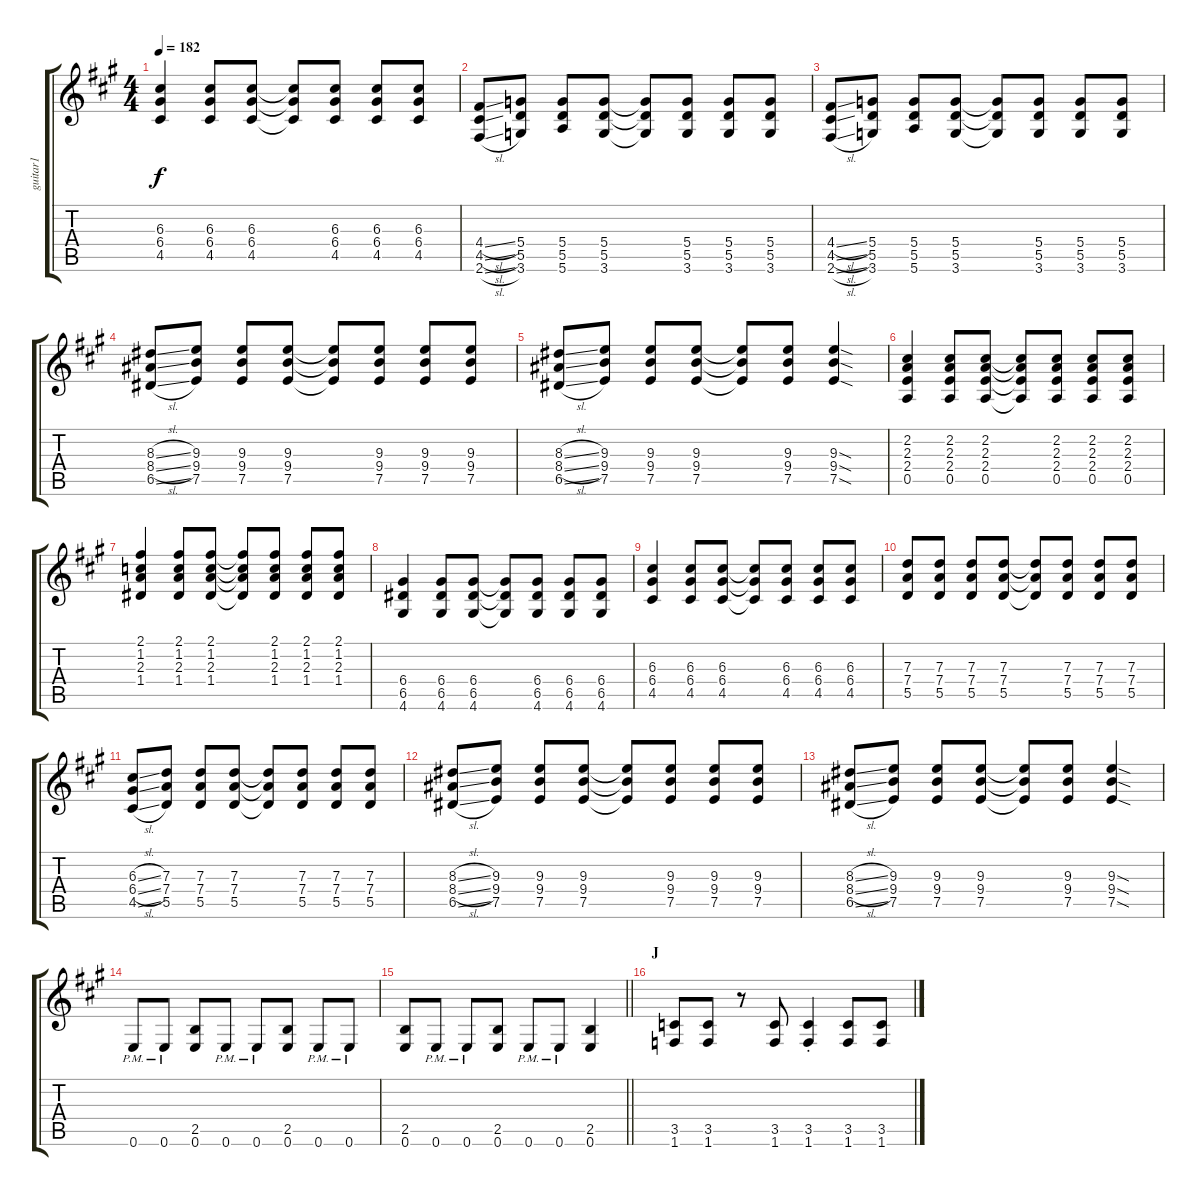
\track ("guitar1" "guitar1") {instrument distortionguitar}
\staff {score tabs}
\tuning (E4 B3 G3 D3 A2 E2) {hide}
\ts (4 4)
\tempo 182
\clef g2
\ks f#minor
(6.3 6.4 4.5).4{dy f} (6.3 6.4 4.5).8 (6.3 6.4 4.5).8 (6.3{t} 6.4{t} 4.5{t}).8 (6.3 6.4 4.5).8 (6.3 6.4 4.5).8 (6.3 6.4 4.5).8 |
(4.4{sl} 4.5{sl} 2.6{sl}).8 (5.4 5.5 3.6).8 (5.4 5.5 5.6).8 (5.4 5.5 3.6).8 (5.4{t} 5.5{t} 3.6{t}).8 (5.4 5.5 3.6).8 (5.4 5.5 3.6).8 (5.4 5.5 3.6).8 |
(4.4{sl} 4.5{sl} 2.6{sl}).8 (5.4 5.5 3.6).8 (5.4 5.5 5.6).8 (5.4 5.5 3.6).8 (5.4{t} 5.5{t} 3.6{t}).8 (5.4 5.5 3.6).8 (5.4 5.5 3.6).8 (5.4 5.5 3.6).8 |
(8.3{sl} 8.4{sl} 6.5{sl}).8 (9.3 9.4 7.5).8 (9.3 9.4 7.5).8 (9.3 9.4 7.5).8 (9.3{t} 9.4{t} 7.5{t}).8 (9.3 9.4 7.5).8 (9.3 9.4 7.5).8 (9.3 9.4 7.5).8 |
(8.3{sl} 8.4{sl} 6.5{sl}).8 (9.3 9.4 7.5).8 (9.3 9.4 7.5).8 (9.3 9.4 7.5).8 (9.3{t} 9.4{t} 7.5{t}).8 (9.3 9.4 7.5).8 (9.3{sod} 9.4{sod} 7.5{sod}).4 |
(2.2 2.3 2.4 0.5).4 (2.2 2.3 2.4 0.5).8 (2.2 2.3 2.4 0.5).8 (2.2{t} 2.3{t} 2.4{t} 0.5{t}).8 (2.2 2.3 2.4 0.5).8 (2.2 2.3 2.4 0.5).8 (2.2 2.3 2.4 0.5).8 |
(2.1 1.2 2.3 1.4).4 (2.1 1.2 2.3 1.4).8 (2.1 1.2 2.3 1.4).8 (2.1{t} 1.2{t} 2.3{t} 1.4{t}).8 (2.1 1.2 2.3 1.4).8 (2.1 1.2 2.3 1.4).8 (2.1 1.2 2.3 1.4).8 |
(6.4 6.5 4.6).4 (6.4 6.5 4.6).8 (6.4 6.5 4.6).8 (6.4{t} 6.5{t} 4.6{t}).8 (6.4 6.5 4.6).8 (6.4 6.5 4.6).8 (6.4 6.5 4.6).8 |
(6.3 6.4 4.5).4 (6.3 6.4 4.5).8 (6.3 6.4 4.5).8 (6.3{t} 6.4{t} 4.5{t}).8 (6.3 6.4 4.5).8 (6.3 6.4 4.5).8 (6.3 6.4 4.5).8 |
(7.3 7.4 5.5).8 (7.3 7.4 5.5).8 (7.3 7.4 5.5).8 (7.3 7.4 5.5).8 (7.3{t} 7.4{t} 5.5{t}).8 (7.3 7.4 5.5).8 (7.3 7.4 5.5).8 (7.3 7.4 5.5).8 |
(6.3{sl} 6.4{sl} 4.5{sl}).8 (7.3 7.4 5.5).8 (7.3 7.4 5.5).8 (7.3 7.4 5.5).8 (7.3{t} 7.4{t} 5.5{t}).8 (7.3 7.4 5.5).8 (7.3 7.4 5.5).8 (7.3 7.4 5.5).8 |
(8.3{sl} 8.4{sl} 6.5{sl}).8 (9.3 9.4 7.5).8 (9.3 9.4 7.5).8 (9.3 9.4 7.5).8 (9.3{t} 9.4{t} 7.5{t}).8 (9.3 9.4 7.5).8 (9.3 9.4 7.5).8 (9.3 9.4 7.5).8 |
(8.3{sl} 8.4{sl} 6.5{sl}).8 (9.3 9.4 7.5).8 (9.3 9.4 7.5).8 (9.3 9.4 7.5).8 (9.3{t} 9.4{t} 7.5{t}).8 (9.3 9.4 7.5).8 (9.3{sod} 9.4{sod} 7.5{sod}).4 |
0.6{pm}.8 0.6{pm}.8 (2.5 0.6).8 0.6{pm}.8 0.6{pm}.8 (2.5 0.6).8 0.6{pm}.8 0.6{pm}.8 |
\barLineRight lightlight
(2.5 0.6).8 0.6{pm}.8 0.6{pm}.8 (2.5 0.6).8 0.6{pm}.8 0.6{pm}.8 (2.5 0.6).4 |
\section ("" "J")
(3.5 1.6).8 (3.5 1.6).8 r.8 (3.5 1.6).8 (3.5{st} 1.6{st}).4 (3.5 1.6).8 (3.5 1.6).8
